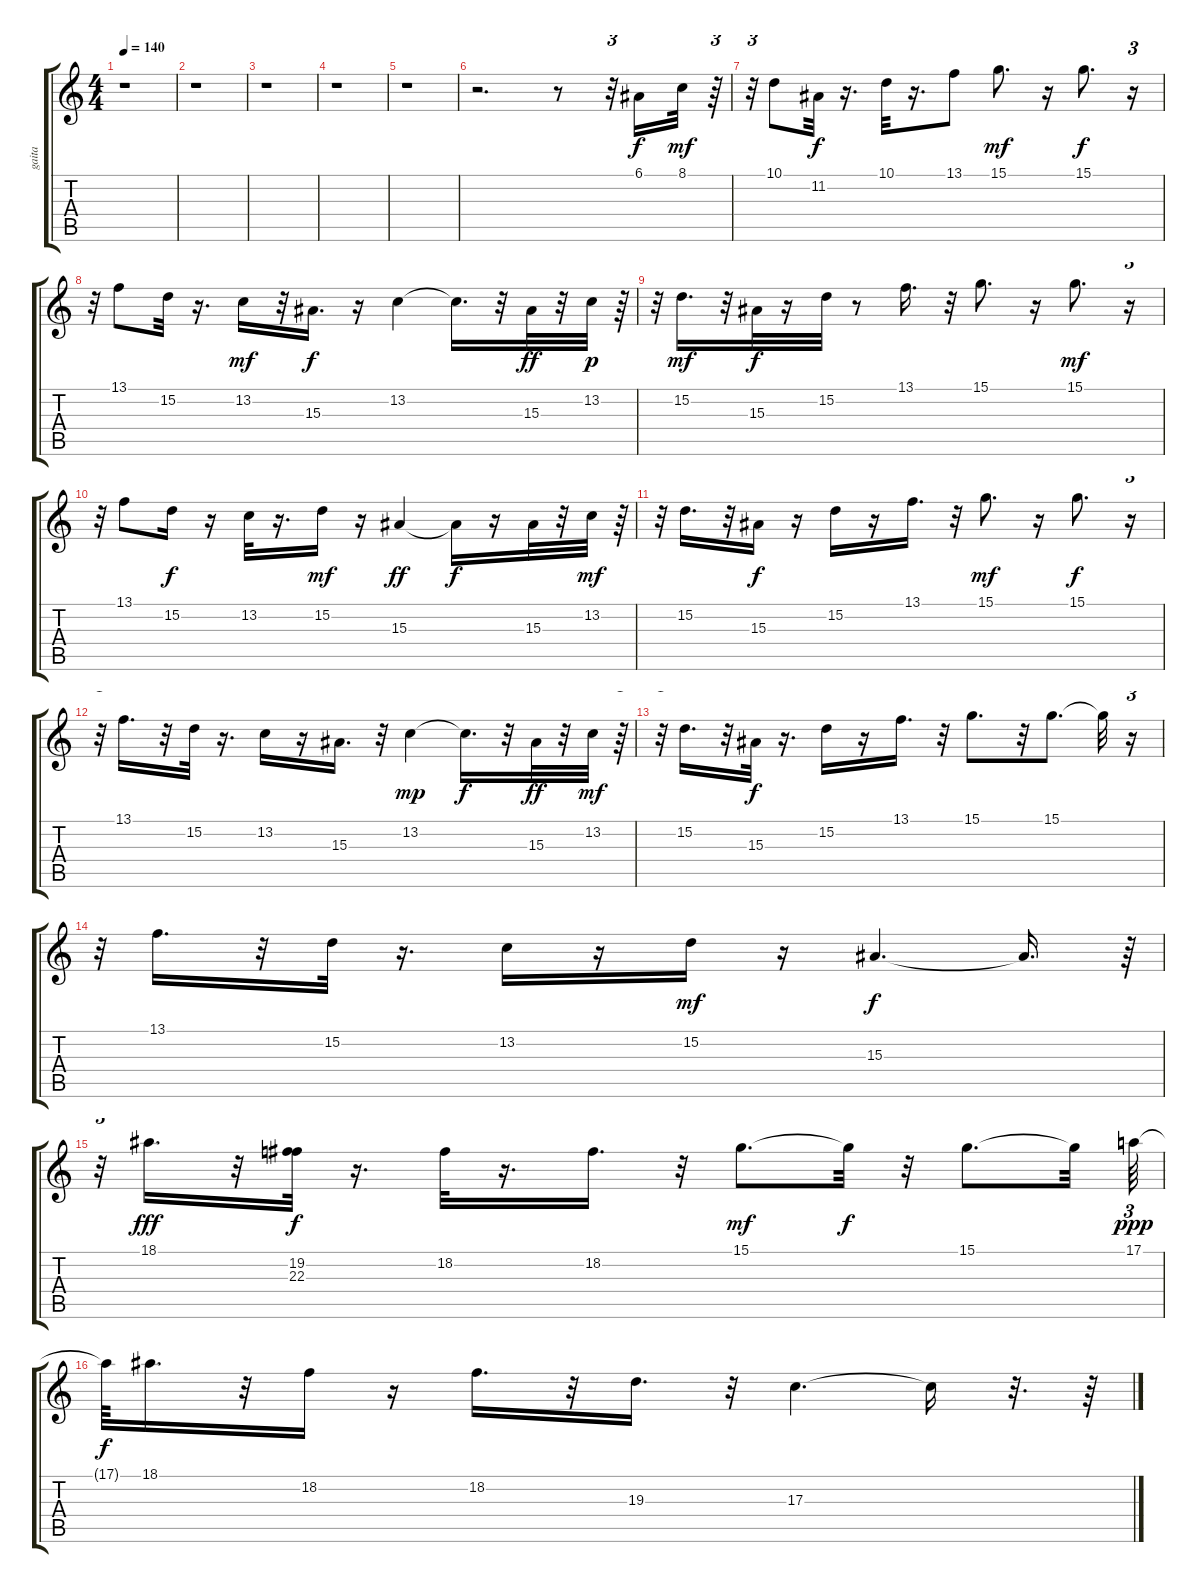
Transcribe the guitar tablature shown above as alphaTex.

\track ("gaita" "gaita") {instrument bagpipe}
\staff {score tabs}
\tuning (E4 B3 G3 D3 A2 E2) {hide}
\ts (4 4)
\tempo 140
\clef g2
\ks c
r.1{dy f} |
r.1 |
r.1 |
r.1 |
r.1 |
r.2{d} r.8 r.32{tu (3 2)} 6.1.16 8.1.32{dy mf} r.64{tu (3 2)} |
r.32{tu (3 2)} 10.1.8 11.2.32{dy f} r.16{d} 10.1.32 r.16{d} 13.1.8 15.1.8{d dy mf} r.16 15.1.8{d dy f} r.16{tu (3 2)} |
r.32{tu (3 2)} 13.1.8 15.2.32 r.16{d} 13.2.16{dy mf} r.32 15.3.16{d dy f} r.16 13.2.4 13.2{t}.16{d} r.32 15.3.32{dy ff} r.32 13.2.32{dy p} r.64{tu (3 2)} |
r.32{tu (3 2)} 15.2.16{d dy mf} r.32 15.3.32{dy f} r.16 15.2.32 r.8 13.1.16{d} r.32 15.1.8{d} r.16 15.1.8{d dy mf} r.16{tu (3 2)} |
r.32{tu (3 2)} 13.1.8 15.2.16{dy f} r.16 13.2.32 r.16{d} 15.2.16{dy mf} r.16 15.3.4{dy ff} 15.3{t}.16{dy f} r.16 15.3.32 r.32 13.2.32{dy mf} r.64{tu (3 2)} |
r.32{tu (3 2)} 15.2.16{d} r.32 15.3.16{dy f} r.16 15.2.16 r.16 13.1.16{d} r.32 15.1.8{d dy mf} r.16 15.1.8{d dy f} r.16{tu (3 2)} |
r.32{tu (3 2)} 13.1.16{d} r.32 15.2.32 r.16{d} 13.2.16 r.16 15.3.16{d} r.32 13.2.4{dy mp} 13.2{t}.16{d dy f} r.32 15.3.32{dy ff} r.32 13.2.32{dy mf} r.64{tu (3 2)} |
r.32{tu (3 2)} 15.2.16{d} r.32 15.3.32{dy f} r.16{d} 15.2.16 r.16 13.1.16{d} r.32 15.1.8{d} r.32 15.1.8{d} 15.1{t}.32 r.16{tu (3 2)} |
r.32{tu (3 2)} 13.1.16{d} r.32 15.2.32 r.16{d} 13.2.16 r.16 15.2.16{dy mf} r.16 15.3.4{d dy f} 15.3{t}.16{d} r.64{tu (3 2)} |
r.32{tu (3 2)} 18.1.16{d dy fff} r.32 (19.2 22.3).32{dy f} r.16{d} 18.2.32 r.16{d} 18.2.16{d} r.32 15.1.8{d dy mf} 15.1{t}.32{dy f} r.32 15.1.8{d} 15.1{t}.32 17.1.64{tu (3 2) dy ppp} |
17.1{t}.64{dy f} 18.1.16{d} r.32 18.2.16 r.16 18.2.16{d} r.32 19.3.16{d} r.32 17.3.4{d} 17.3{t}.16 r.32{d} r.64
